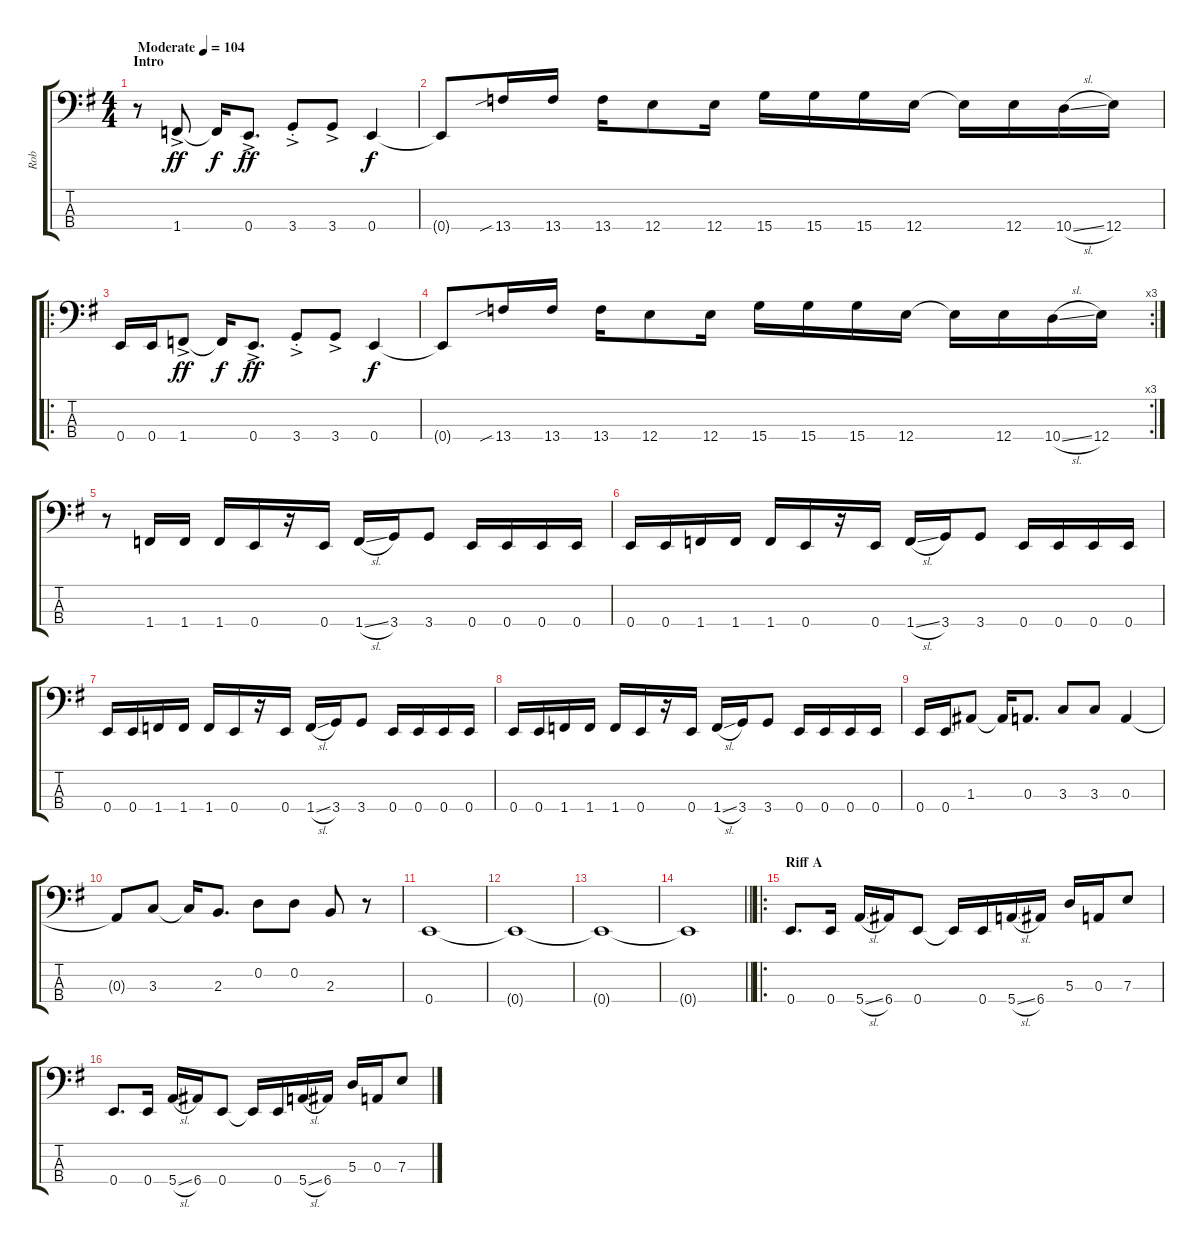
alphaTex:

\track ("Rob" "Rob") {instrument electricbassfinger}
\staff {score tabs}
\tuning (G2 D2 A1 E1) {hide}
\ts (4 4)
\section ("" "Intro")
\tempo (104 "Moderate")
\clef f4
\ks eminor
r.8{dy ff instrument electricbassfinger} 1.4{ac}.8 1.4{t}.16{dy f} 0.4{ac}.8{d dy ff} 3.4{ac st}.8 3.4{ac}.8 0.4.4{dy f} |
0.4{t}.8 13.4{sib}.16 13.4.16 13.4.16 12.4.8 12.4.16 15.4.16 15.4.16 15.4.16 12.4.16 12.4{t}.16 12.4.16 10.4{sl}.16 12.4.16 |
\ro
0.4.16 0.4.16 1.4{ac}.8{dy ff} 1.4{t}.16{dy f} 0.4{ac}.8{d dy ff} 3.4{ac st}.8 3.4{ac}.8 0.4.4{dy f} |
\rc 3
0.4{t}.8 13.4{sib}.16 13.4.16 13.4.16 12.4.8 12.4.16 15.4.16 15.4.16 15.4.16 12.4.16 12.4{t}.16 12.4.16 10.4{sl}.16 12.4.16 |
r.8 1.4.16 1.4.16 1.4.16 0.4.16 r.16 0.4.16 1.4{sl}.16 3.4.16 3.4.8 0.4.16 0.4.16 0.4.16 0.4.16 |
0.4.16 0.4.16 1.4.16 1.4.16 1.4.16 0.4.16 r.16 0.4.16 1.4{sl}.16 3.4.16 3.4.8 0.4.16 0.4.16 0.4.16 0.4.16 |
0.4.16 0.4.16 1.4.16 1.4.16 1.4.16 0.4.16 r.16 0.4.16 1.4{sl}.16 3.4.16 3.4.8 0.4.16 0.4.16 0.4.16 0.4.16 |
0.4.16 0.4.16 1.4.16 1.4.16 1.4.16 0.4.16 r.16 0.4.16 1.4{sl}.16 3.4.16 3.4.8 0.4.16 0.4.16 0.4.16 0.4.16 |
0.4.16 0.4.16 1.3.8 1.3{t}.16 0.3.8{d} 3.3.8 3.3.8 0.3.4 |
0.3{t}.8 3.3.8 3.3{t}.16 2.3.8{d} 0.2.8 0.2.8 2.3.8 r.8 |
0.4.1 |
0.4{t}.1 |
0.4{t}.1 |
\barLineRight lightlight
0.4{t}.1 |
\ro
\section ("" "Riff A")
0.4.8{d} 0.4.16 5.4{sl}.16 6.4.16 0.4.8 0.4{t}.16 0.4.16 5.4{sl}.16 6.4.16 5.3.16 0.3.16 7.3.8 |
0.4.8{d} 0.4.16 5.4{sl}.16 6.4.16 0.4.8 0.4{t}.16 0.4.16 5.4{sl}.16 6.4.16 5.3.16 0.3.16 7.3.8
